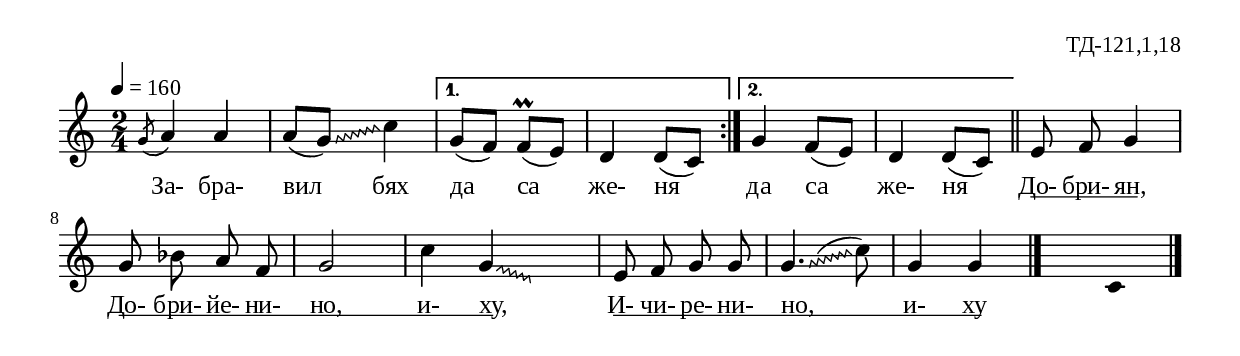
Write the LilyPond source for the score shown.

%{
TD_121_1_18
%}

\include "td-preamble.ly"

\score {
\relative c'' {
 \tempo 4 = 160
  \time 2/4
\repeat volta 2 { \acciaccatura g8 a4 a|
\override Glissando #'style = #'zigzag
a8([ \noteFi g\glissando]) c4 }  
\alternative { { g8( f) f\prall( e) d4 d8( c) }
{ g'4 f8( e) | d4 d8( c) } } 
\bar "||" 
e8 f\noBeam g4 | g8 bes\noBeam a f\noBeam | g2 | 
\set Score.measureLength = #(ly:make-moment 3 4)
c4 g\glissando \hideNotes d4 \unHideNotes | 
\set Score.measureLength = #(ly:make-moment 2 4)
e8 f\noBeam g g\noBeam
\noteF g4.(\glissando c8) | g4 g
 \bar "|." 
 s4 \fixB c,4
 \bar "|."
}
\addlyrics { За- бра- вил бях да са же- ня да са же- ня
До- \startTextSpan бри- ян, \stopTextSpan 
До- \startTextSpan бри- йе- ни- но, и- ху, \stopTextSpan " "
И- \startTextSpan чи- ре- ни- но, и- ху \stopTextSpan }
%
\layout {
  indent = #0
  line-width = 190\mm
  ragged-right=##f
\context {
      \Lyrics
      \consists "Text_spanner_engraver"
      \override TextSpanner #'direction = #DOWN
      \override TextSpanner #'style = #'line    
      \override TextSpanner #'outside-staff-priority = ##f
      \override TextSpanner #'padding = #0.2 % sets the distance of the line from the lyrics
      \override TextSpanner #'bound-details =
      #`((left . ((Y . 0)
                  (padding . 0)
                  (attach-dir . ,LEFT)))
         (left-broken . ((end-on-note . #t)))
         (right . ((Y . 0)
                   (padding . 0)
                   (attach-dir . ,RIGHT))))
    }
  
}
%
\midi { 
	\context {
		\Score
		tempoWholesPerMinute = #(ly:make-moment 160 4)
		}
	}
}
%
\header{
  opus = "ТД-121,1,18"
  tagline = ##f
}


